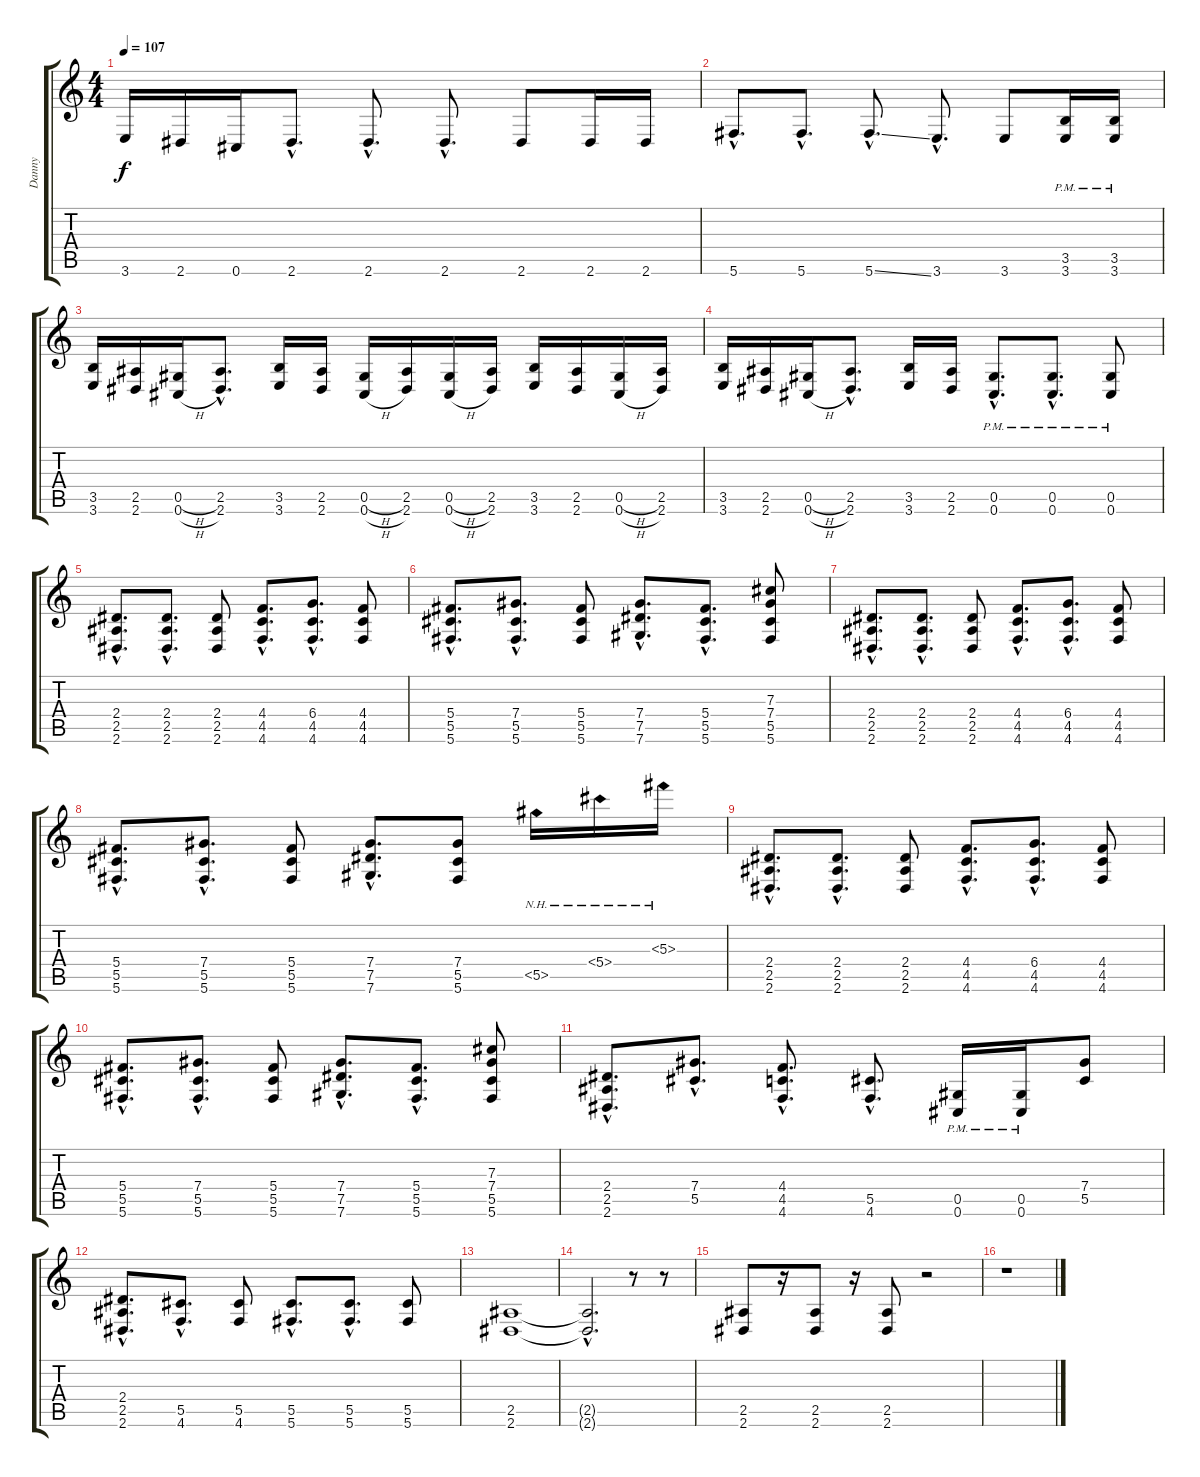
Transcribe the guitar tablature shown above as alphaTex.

\track ("Danny" "Danny") {instrument distortionguitar}
\staff {score tabs}
\tuning (Eb4 Bb3 Gb3 Db3 Ab2 Db2) {hide}
\ts (4 4)
\tempo 107
\clef g2
\ks c
3.6.16{dy f} 2.6.16 0.6.16 2.6{hac}.8{d} 2.6{hac}.8{d} 2.6{hac}.8{d} 2.6.8 2.6.16 2.6.16 |
5.6{hac}.8{d} 5.6{hac}.8{d} 5.6{ss hac}.8{d} 3.6{hac}.8{d} 3.6.8 (3.5{pm} 3.6{pm}).16 (3.5{pm} 3.6{pm}).16 |
(3.5 3.6).16 (2.5 2.6).16 (0.5{h} 0.6{h}).16 (2.5{hac} 2.6{hac}).8{d} (3.5 3.6).16 (2.5 2.6).16 (0.5{h} 0.6{h}).16 (2.5 2.6).16 (0.5{h} 0.6{h}).16 (2.5 2.6).16 (3.5 3.6).16 (2.5 2.6).16 (0.5{h} 0.6{h}).16 (2.5 2.6).16 |
(3.5 3.6).16 (2.5 2.6).16 (0.5{h} 0.6{h}).16 (2.5{hac} 2.6{hac}).8{d} (3.5 3.6).16 (2.5 2.6).16 (0.5{hac pm} 0.6{hac pm}).8{d} (0.5{hac pm} 0.6{hac pm}).8{d} (0.5{pm} 0.6{pm}).8 |
(2.4{hac} 2.5{hac} 2.6{hac}).8{d} (2.4{hac} 2.5{hac} 2.6{hac}).8{d} (2.4 2.5 2.6).8 (4.4{hac} 4.5{hac} 4.6{hac}).8{d} (6.4{hac} 4.5{hac} 4.6{hac}).8{d} (4.4 4.5 4.6).8 |
(5.4{hac} 5.5{hac} 5.6{hac}).8{d} (7.4{hac} 5.5{hac} 5.6{hac}).8{d} (5.4 5.5 5.6).8 (7.4{hac} 7.5{hac} 7.6{hac}).8{d} (5.4{hac} 5.5{hac} 5.6{hac}).8{d} (7.3 7.4 5.5 5.6).8 |
(2.4{hac} 2.5{hac} 2.6{hac}).8{d} (2.4{hac} 2.5{hac} 2.6{hac}).8{d} (2.4 2.5 2.6).8 (4.4{hac} 4.5{hac} 4.6{hac}).8{d} (6.4{hac} 4.5{hac} 4.6{hac}).8{d} (4.4 4.5 4.6).8 |
(5.4{hac} 5.5{hac} 5.6{hac}).8{d} (7.4{hac} 5.5{hac} 5.6{hac}).8{d} (5.4 5.5 5.6).8 (7.4{hac} 7.5{hac} 7.6{hac}).8{d} (7.4 5.5 5.6).8 5.5{nh}.16 5.4{nh}.16 5.3{nh}.16 |
(2.4{hac} 2.5{hac} 2.6{hac}).8{d} (2.4{hac} 2.5{hac} 2.6{hac}).8{d} (2.4 2.5 2.6).8 (4.4{hac} 4.5{hac} 4.6{hac}).8{d} (6.4{hac} 4.5{hac} 4.6{hac}).8{d} (4.4 4.5 4.6).8 |
(5.4{hac} 5.5{hac} 5.6{hac}).8{d} (7.4{hac} 5.5{hac} 5.6{hac}).8{d} (5.4 5.5 5.6).8 (7.4{hac} 7.5{hac} 7.6{hac}).8{d} (5.4{hac} 5.5{hac} 5.6{hac}).8{d} (7.3 7.4 5.5 5.6).8 |
(2.4{hac} 2.5{hac} 2.6{hac}).8{d} (7.4{hac} 5.5{hac}).8{d} (4.4{hac} 4.5{hac} 4.6{hac}).8{d} (5.5{hac} 4.6{hac}).8{d} (0.5{pm} 0.6{pm}).16 (0.5{pm} 0.6{pm}).16 (7.4 5.5).8 |
(2.4{hac} 2.5{hac} 2.6{hac}).8{d} (5.5{hac} 4.6{hac}).8{d} (5.5 4.6).8 (5.5{hac} 5.6{hac}).8{d} (5.5{hac} 5.6{hac}).8{d} (5.5 5.6).8 |
(2.5 2.6).1 |
(2.5{hac t} 2.6{hac t}).2{d} r.8 r.8 |
(2.5 2.6).8 r.16 (2.5 2.6).8 r.16 (2.5 2.6).8 r.2 |
r.1
